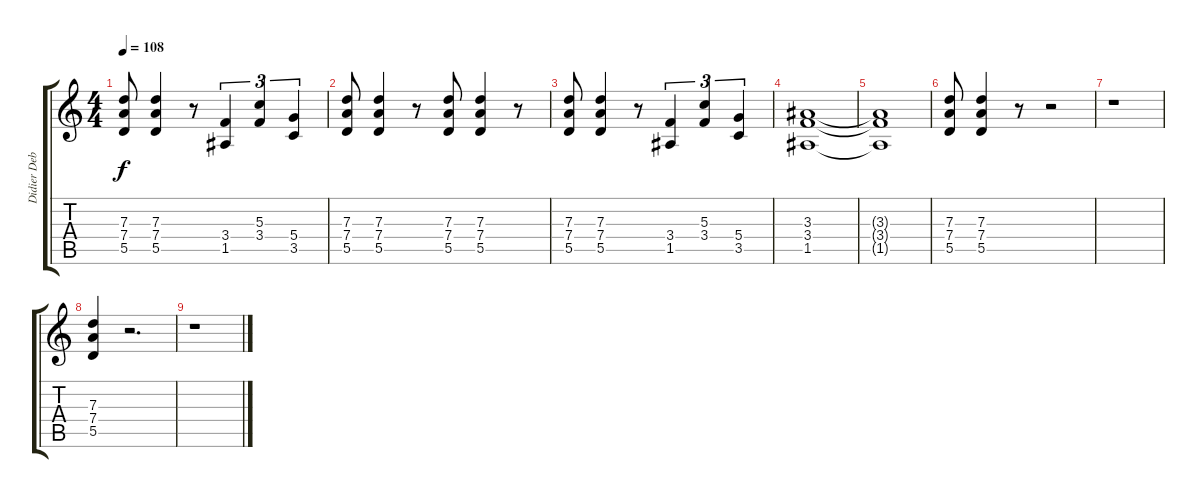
\track ("Didier Deboffe" "Didier Deb") {instrument overdrivenguitar}
\staff {score tabs}
\tuning (E4 B3 G3 D3 A2 E2) {hide}
\ts (4 4)
\tempo 108
\clef g2
\ks c
(7.3 7.4 5.5).8{dy f} (7.3 7.4 5.5).4 r.8 (3.4 1.5).4{tu (3 2)} (5.3 3.4).4{tu (3 2)} (5.4 3.5).4{tu (3 2)} |
(7.3 7.4 5.5).8 (7.3 7.4 5.5).4 r.8 (7.3 7.4 5.5).8 (7.3 7.4 5.5).4 r.8 |
(7.3 7.4 5.5).8 (7.3 7.4 5.5).4 r.8 (3.4 1.5).4{tu (3 2)} (5.3 3.4).4{tu (3 2)} (5.4 3.5).4{tu (3 2)} |
(3.3 3.4 1.5).1 |
(3.3{t} 3.4{t} 1.5{t}).1 |
(7.3 7.4 5.5).8 (7.3 7.4 5.5).4 r.8 r.2 |
r.1 |
(7.3 7.4 5.5).4 r.2{d} |
r.1
